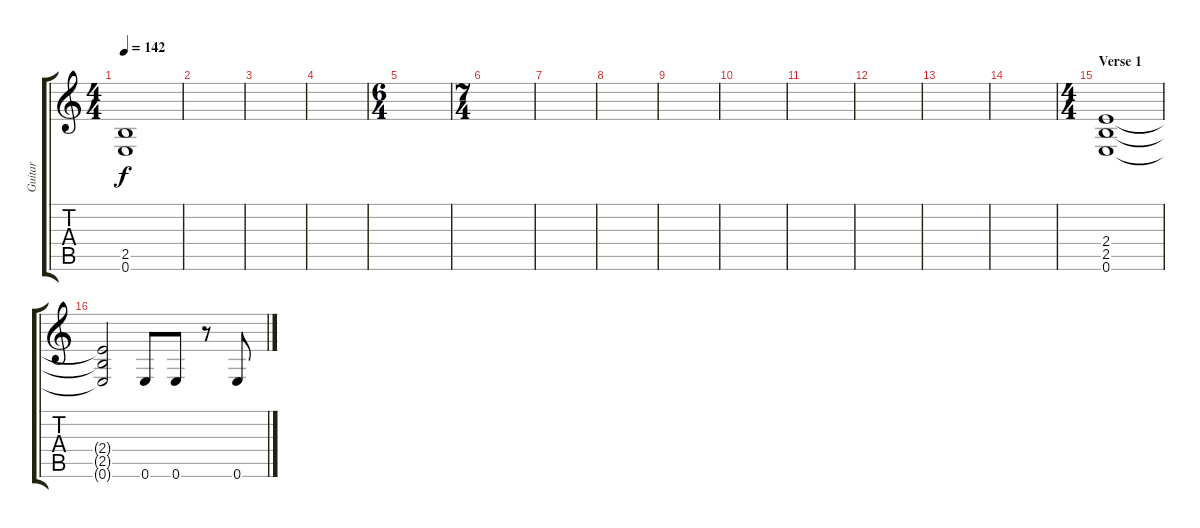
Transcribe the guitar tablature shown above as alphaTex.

\track ("Guitar" "Guitar") {instrument overdrivenguitar}
\staff {score tabs}
\tuning (E4 B3 G3 D3 A2 E2) {hide}
\ts (4 4)
\tempo 142
\clef g2
\ks c
(2.5{t} 0.6{t}).1{dy f} |
|
|
|
\ts (6 4)
|
\ts (7 4)
|
|
|
|
|
|
|
|
|
\ts (4 4)
\section ("" "Verse 1")
(2.4 2.5 0.6).1{volume 12 balance 8 instrument overdrivenguitar} |
(2.4{t} 2.5{t} 0.6{t}).2 0.6.8 0.6.8 r.8 0.6.8
